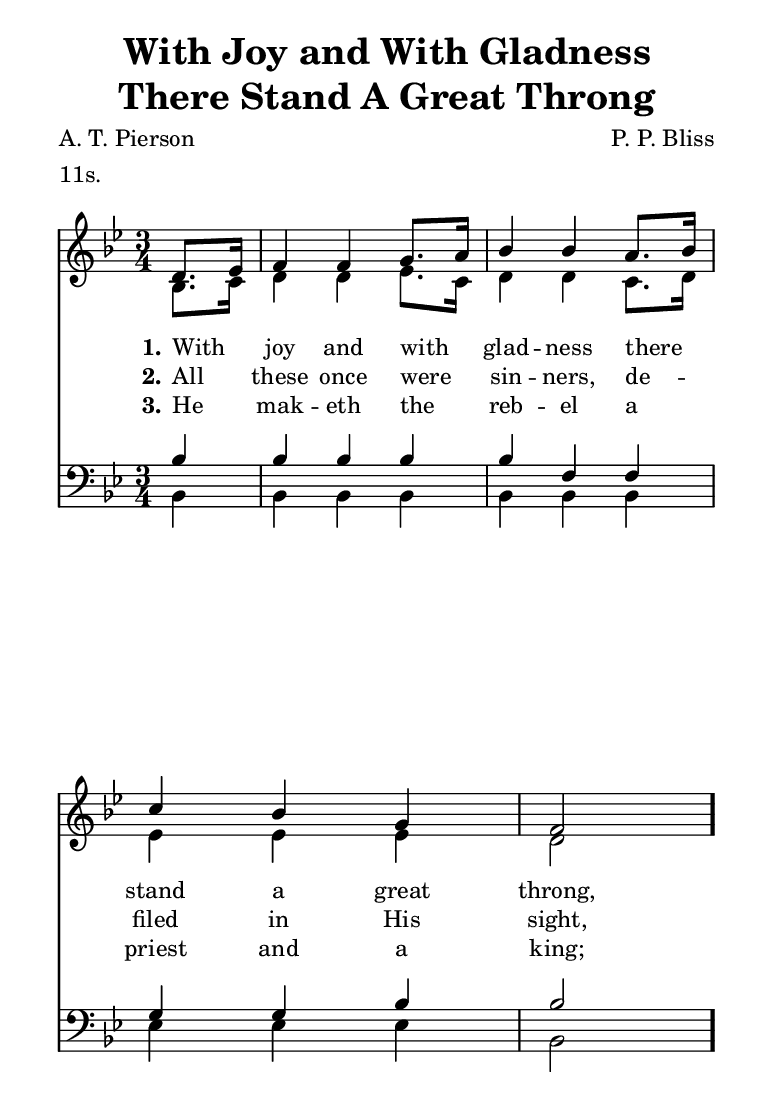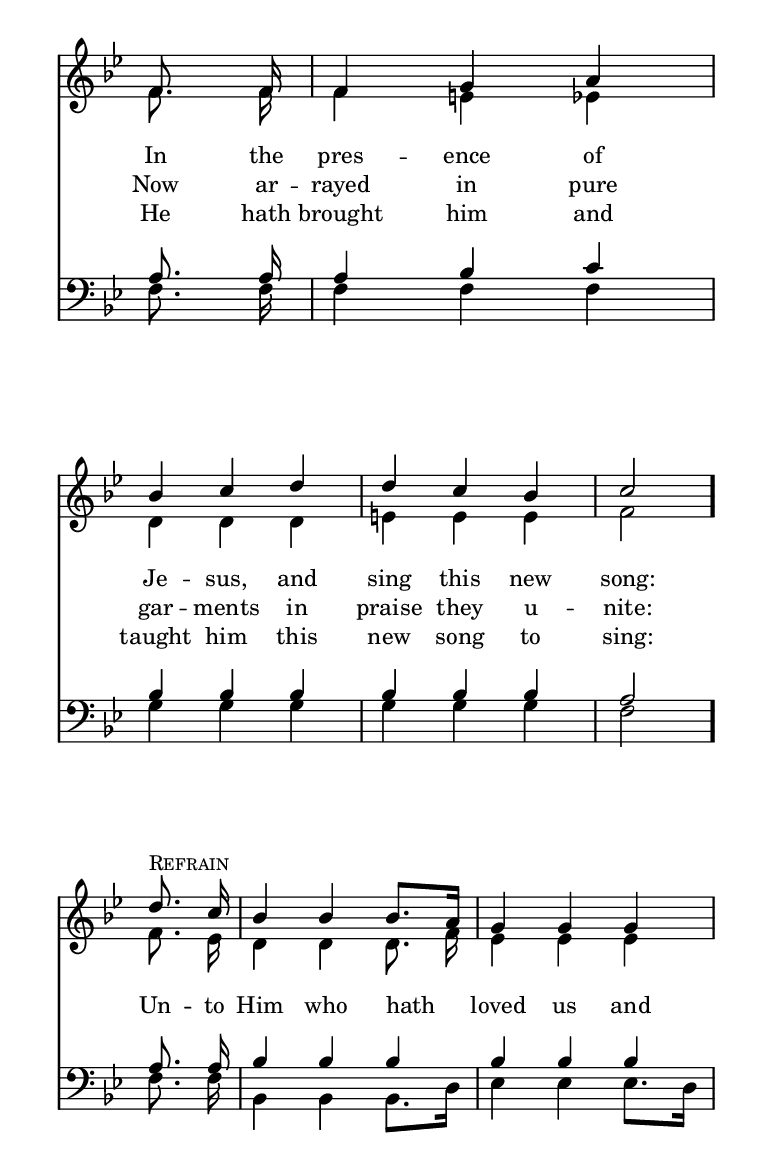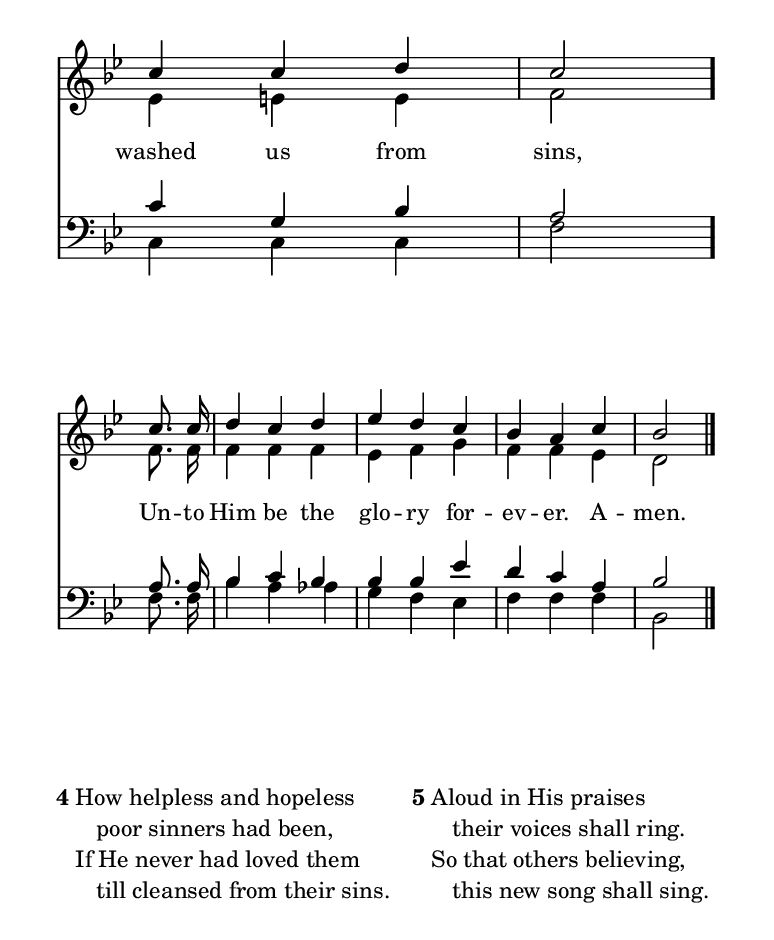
\include "common/global.ily"
\paper {
  \include "common/paper.ily"
  %ragged-bottom = ##t
  %ragged-last-bottom = ##t
  %systems-per-page = ##f
  %page-count = ##f
}

\header{
  hymnnumber = "133"
  title = \markup \center-column { "With Joy and With Gladness" "There Stand A Great Throng" \vspace #0.4 }
  % markup title doesn't work with make_index.pl, so we use this commented version instead
  %title = "With Joy and With Gladness There Stand A Great Throng"
  tunename = ""
  meter = "11s."
  poet = "A. T. Pierson"
  composer = "P. P. Bliss"
  %copyright = ""
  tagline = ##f
}

% for fermata in MIDI
ta = { \tempo 4=80 }
tb = { \tempo 4=40 }

global = {
  \include "common/overrides.ily"
  \override Staff.TimeSignature.style = #'()
  \time 3/4
  \override Score.MetronomeMark.transparent = ##t % hide all fermata changes too
  \ta
  \key bes \major
  \partial 4
  \autoBeamOff
}

notesSoprano = {
\global
\relative c' {

  d8.[ ees16] | f4 f g8.[ a16] | bes4 bes a8.[ bes16] | c4 bes g | f2
  f8. f16 | f4 g a | bes c d | d c bes | c2

  << s^\markup { \small \caps "Refrain" }
  { d8. c16 | bes4 bes bes8.[ a16] | g4 g g | c c d | c2 } >>
  c8. c16 | d4 c d | ees d c | bes a c | bes2

  \bar "|."

}
}

notesAlto = {
\global
\relative e' {

  bes8.[ c16] | d4 d ees8.[ c16] | d4 d c8.[ d16] | ees4 ees ees | d2
  f8. f16 | f4 e ees | d d d | e e e | f2

  f8. ees16 | d4 d d8. f16 | ees4 ees ees | ees e e | f2
  f8. f16 | f4 f f | ees f g | f f ees | d2

}
}

notesTenor = {
\global
\relative a {

  bes4 | bes bes bes | bes f f | g g bes | bes2
  a8. a16 | a4 bes c | bes bes bes | bes bes bes | a2

  a8. a16 | bes4 bes bes | bes bes bes | c g bes | a2
  a8. a16 | bes4 c bes | bes bes ees | d c a | bes2

}
}

notesBass = {
\global
\relative f, {

  bes4 | bes bes bes | bes bes bes | ees ees ees | bes2
  f'8. f16 | f4 f f | g g g | g g g | f2

  f8. f16 | bes,4 bes bes8.[ d16] | ees4 ees ees8.[ d16] | c4 c c | f2
  f8. f16 | bes4 a aes | g f ees | f f f | bes,2

}
}

Refrain = \lyricmode {

Un -- to Him who hath loved us and washed us from sins, \bar "." \break
Un -- to Him be the glo -- ry for -- ev -- er. A -- men. \bar "." \break

}

wordsA = \lyricmode {
\set stanza = "1."

With joy and with glad -- ness there stand a great throng, \bar "." \break
In the pres -- ence of Je -- sus, and sing this new song: \bar "." \break

}

wordsB = \lyricmode {
\set stanza = "2."

All these once were sin -- ners, de -- filed in His sight,
Now ar -- rayed in pure gar -- ments in praise they u -- nite:

\Refrain

}

wordsC = \lyricmode {
\set stanza = "3."

He mak -- eth the reb -- el a priest and a king;
He hath brought him and taught him this new song to sing:

}

wordsD = \markuplist {

\line { How helpless and hopeless } \line { { \hspace #2 } poor sinners had been, }
\line { If He never had loved them } \line { { \hspace #2 } till cleansed from their sins. }

}

wordsE = \markuplist {

\line { Aloud in His praises } \line { { \hspace #2 } their voices shall ring. }
\line { So that others believing, } \line { { \hspace #2 } this new song shall sing. }

}

\score {
  \context ChoirStaff <<
    \context Staff = upper <<
      \set ChoirStaff.systemStartDelimiter = #'SystemStartBar
      \context Voice  = sopranos { \voiceOne << \notesSoprano >> }
      \context Voice  = altos { \voiceTwo << \notesAlto >> }
      \context Lyrics = one   \lyricsto sopranos \wordsA
      \context Lyrics = two   \lyricsto sopranos \wordsB
      \context Lyrics = three \lyricsto sopranos \wordsC
    >>
    \context Staff = men <<
      \clef bass
      \context Voice  = tenors { \voiceOne << \notesTenor >> }
      \context Voice  = basses { \voiceTwo << \notesBass >> }
    >>
  >>
  \layout {
    \include "common/layout.ily"
  }
  \midi{
    \include "common/midi.ily"
  }
}

\noPageBreak

\markup { \fill-line {
  \hspace #0.1
  \line{ \bold 4 \column { \wordsD } }
  \hspace #0.1
  \line{ \bold 5 \column { \wordsE } }
  \hspace #0.1
} }

\version "2.18.0"  % necessary for upgrading to future LilyPond versions.

% vi:set et ts=2 sw=2 ai nocindent syntax=lilypond:
